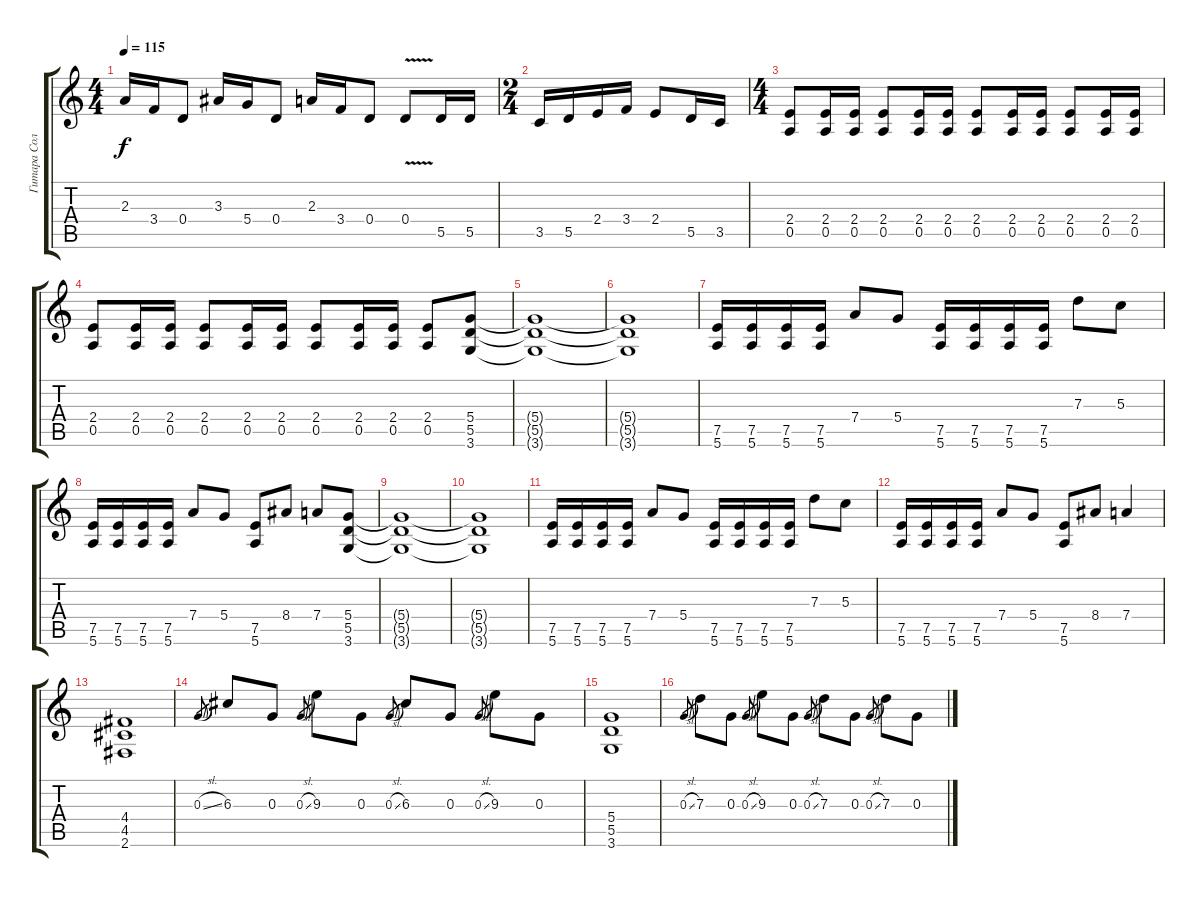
\track ("Гитара Соло 2" "Гитара Сол") {instrument overdrivenguitar}
\staff {score tabs}
\tuning (E4 B3 G3 D3 A2 E2) {hide}
\ts (4 4)
\tempo 115
\clef g2
\ks c
2.3.16{dy f} 3.4.16 0.4.8 3.3.16 5.4.16 0.4.8 2.3.16 3.4.16 0.4.8 0.4{v}.8 5.5.16 5.5.16 |
\ts (2 4)
3.5.16 5.5.16 2.4.16 3.4.16 2.4.8 5.5.16 3.5.16 |
\ts (4 4)
(2.4 0.5).8 (2.4 0.5).16 (2.4 0.5).16 (2.4 0.5).8 (2.4 0.5).16 (2.4 0.5).16 (2.4 0.5).8 (2.4 0.5).16 (2.4 0.5).16 (2.4 0.5).8 (2.4 0.5).16 (2.4 0.5).16 |
(2.4 0.5).8 (2.4 0.5).16 (2.4 0.5).16 (2.4 0.5).8 (2.4 0.5).16 (2.4 0.5).16 (2.4 0.5).8 (2.4 0.5).16 (2.4 0.5).16 (2.4 0.5).8 (5.4 5.5 3.6).8 |
(5.4{t} 5.5{t} 3.6{t}).1 |
(5.4{t} 5.5{t} 3.6{t}).1 |
(7.5 5.6).16 (7.5 5.6).16 (7.5 5.6).16 (7.5 5.6).16 7.4.8 5.4.8 (7.5 5.6).16 (7.5 5.6).16 (7.5 5.6).16 (7.5 5.6).16 7.3.8 5.3.8 |
(7.5 5.6).16 (7.5 5.6).16 (7.5 5.6).16 (7.5 5.6).16 7.4.8 5.4.8 (7.5 5.6).8 8.4.8 7.4.8 (5.4 5.5 3.6).8 |
(5.4{t} 5.5{t} 3.6{t}).1 |
(5.4{t} 5.5{t} 3.6{t}).1 |
(7.5 5.6).16 (7.5 5.6).16 (7.5 5.6).16 (7.5 5.6).16 7.4.8 5.4.8 (7.5 5.6).16 (7.5 5.6).16 (7.5 5.6).16 (7.5 5.6).16 7.3.8 5.3.8 |
(7.5 5.6).16 (7.5 5.6).16 (7.5 5.6).16 (7.5 5.6).16 7.4.8 5.4.8 (7.5 5.6).8 8.4.8 7.4.4 |
(4.4 4.5 2.6).1 |
0.3{sl}.8{gr} 6.3.8 0.3.8 0.3{sl}.8{gr} 9.3.8 0.3.8 0.3{sl}.8{gr} 6.3.8 0.3.8 0.3{sl}.8{gr} 9.3.8 0.3.8 |
(5.4 5.5 3.6).1 |
0.3{sl}.8{gr} 7.3.8 0.3.8 0.3{sl}.8{gr} 9.3.8 0.3.8 0.3{sl}.8{gr} 7.3.8 0.3.8 0.3{sl}.8{gr} 7.3.8 0.3.8
